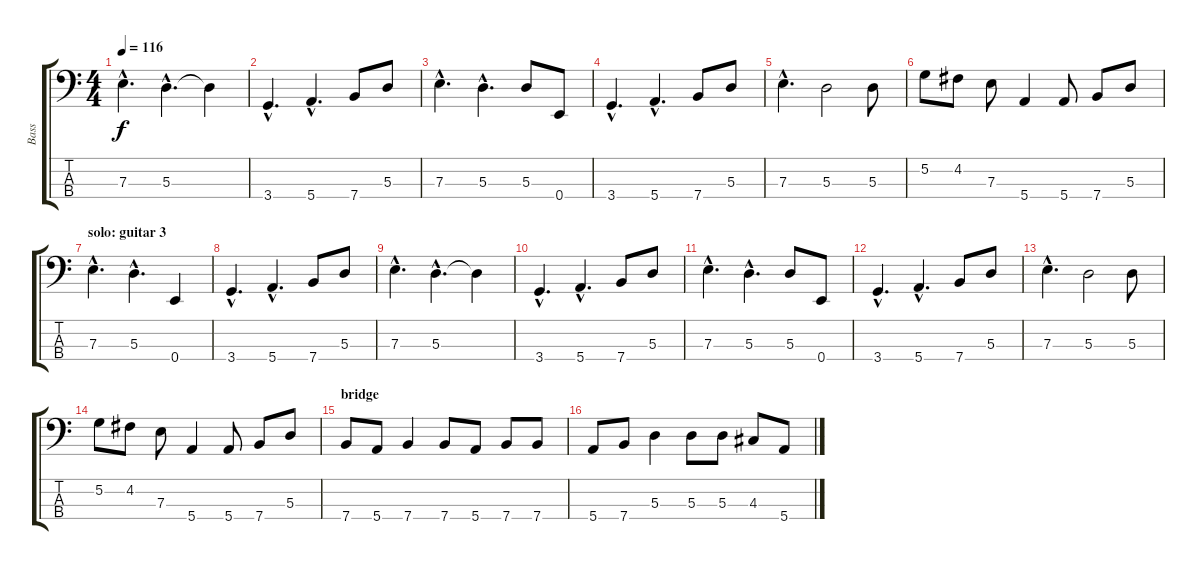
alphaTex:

\track ("Bass" "Bass") {instrument electricbasspick}
\staff {score tabs}
\tuning (G2 D2 A1 E1) {hide}
\ts (4 4)
\tempo 116
\clef f4
\ks c
7.3{hac}.4{d dy f} 5.3{hac}.4{d} 5.3{t}.4 |
3.4{hac}.4{d} 5.4{hac}.4{d} 7.4.8 5.3.8 |
7.3{hac}.4{d} 5.3{hac}.4{d} 5.3.8 0.4.8 |
3.4{hac}.4{d} 5.4{hac}.4{d} 7.4.8 5.3.8 |
7.3{hac}.4{d} 5.3.2 5.3.8 |
5.2.8 4.2.8 7.3.8 5.4.4 5.4.8 7.4.8 5.3.8 |
\section ("" "solo: guitar 3 ")
7.3{hac}.4{d} 5.3{hac}.4{d} 0.4.4 |
3.4{hac}.4{d} 5.4{hac}.4{d} 7.4.8 5.3.8 |
7.3{hac}.4{d} 5.3{hac}.4{d} 5.3{t}.4 |
3.4{hac}.4{d} 5.4{hac}.4{d} 7.4.8 5.3.8 |
7.3{hac}.4{d} 5.3{hac}.4{d} 5.3.8 0.4.8 |
3.4{hac}.4{d} 5.4{hac}.4{d} 7.4.8 5.3.8 |
7.3{hac}.4{d} 5.3.2 5.3.8 |
5.2.8 4.2.8 7.3.8 5.4.4 5.4.8 7.4.8 5.3.8 |
\section ("" "bridge")
7.4.8 5.4.8 7.4.4 7.4.8 5.4.8 7.4.8 7.4.8 |
5.4.8 7.4.8 5.3.4 5.3.8 5.3.8 4.3.8 5.4.8
